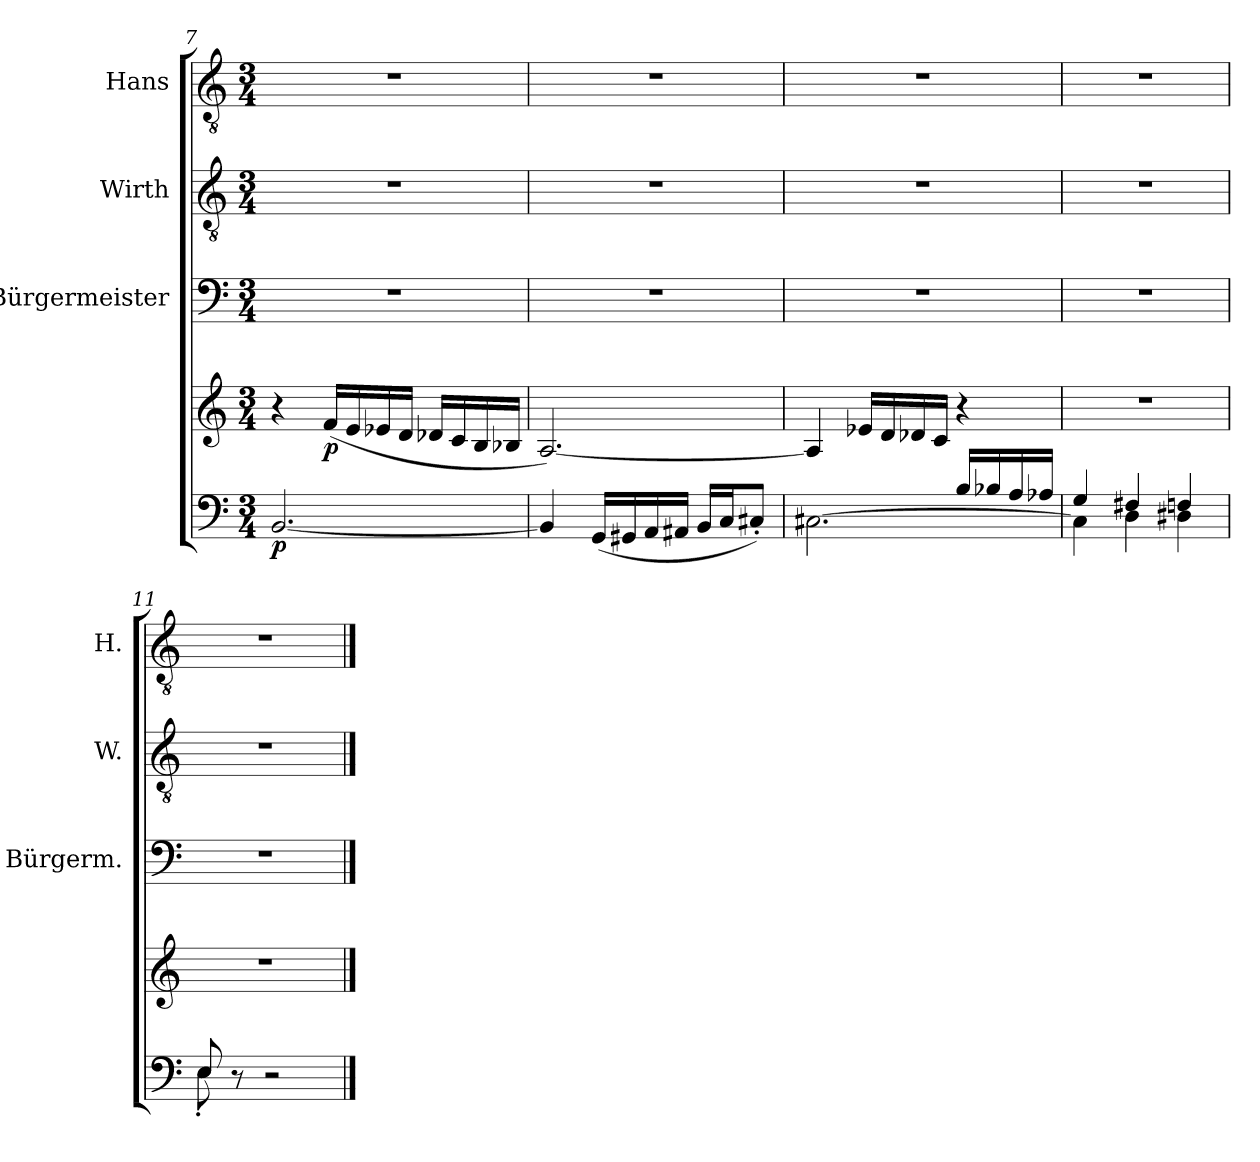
**kern	**kern	**dynam	**kern	**kern	**kern
*part4	*part4	*part4	*part3	*part2	*part1
*staff5	*staff4	*staff4/5	*staff3	*staff2	*staff1
*	*	*	*I"Bürgermeister	*I"Wirth	*I"Hans
*	*	*	*I'Bürgerm.	*I'W.	*I'H.
*clefF4	*clefG2	*	*clefF4	*clefGv2	*clefGv2
*k[]	*k[]	*	*k[]	*k[]	*k[]
*M3/4	*M3/4	*	*M3/4	*M3/4	*M3/4
=7	=7	=7	=7	=7	=7
!	!	!LO:DY:b=2	!	!	!
[2.BB/	4r	p	2.r	2.r	2.r
!	!	!LO:DY:b	!	!	!
.	(<16f/LL	p	.	.	.
.	16e/	.	.	.	.
.	16e-X/	.	.	.	.
.	16d/JJ	.	.	.	.
.	16d-X/LL	.	.	.	.
.	16c/	.	.	.	.
.	16B/	.	.	.	.
.	16B-X/JJ	.	.	.	.
!!LO:PB:g=z
=8	=8	=8	=8	=8	=8
4BB/]	[2.A/)	.	2.r	2.r	2.r
(<16GG/LL	.	.	.	.	.
16GG#X/	.	.	.	.	.
16AA/	.	.	.	.	.
16AA#X/JJ	.	.	.	.	.
16BB/LL	.	.	.	.	.
16C/J	.	.	.	.	.
8C#X'/J)	.	.	.	.	.
=9	=9	=9	=9	=9	=9
*^	*	*	*	*	*
[2.C#X\	2ryy	4A/]	.	2.r	2.r	2.r
.	.	(>16e-X/LL	.	.	.	.
.	.	16d/	.	.	.	.
.	.	16d-X/	.	.	.	.
.	.	16c/JJ	.	.	.	.
.	16B/LL	4r	.	.	.	.
.	16B-X/	.	.	.	.	.
.	16A/	.	.	.	.	.
.	16A-X/JJ	.	.	.	.	.
=10	=10	=10	=10	=10	=10	=10
4C#\]	4G/	2.r	.	2.r	2.r	2.r
4D\	4F#X/	.	.	.	.	.
4D#X\	4Fn/	.	.	.	.	.
=11	=11	=11	=11	=11	=11	=11
8E/)	8E'\	2.r	.	2.r	2.r	2.r
8r	8ryy	.	.	.	.	.
2r	2ryy	.	.	.	.	.
*v	*v	*	*	*	*	*
==	==	==	==	==	==
*-	*-	*-	*-	*-	*-
